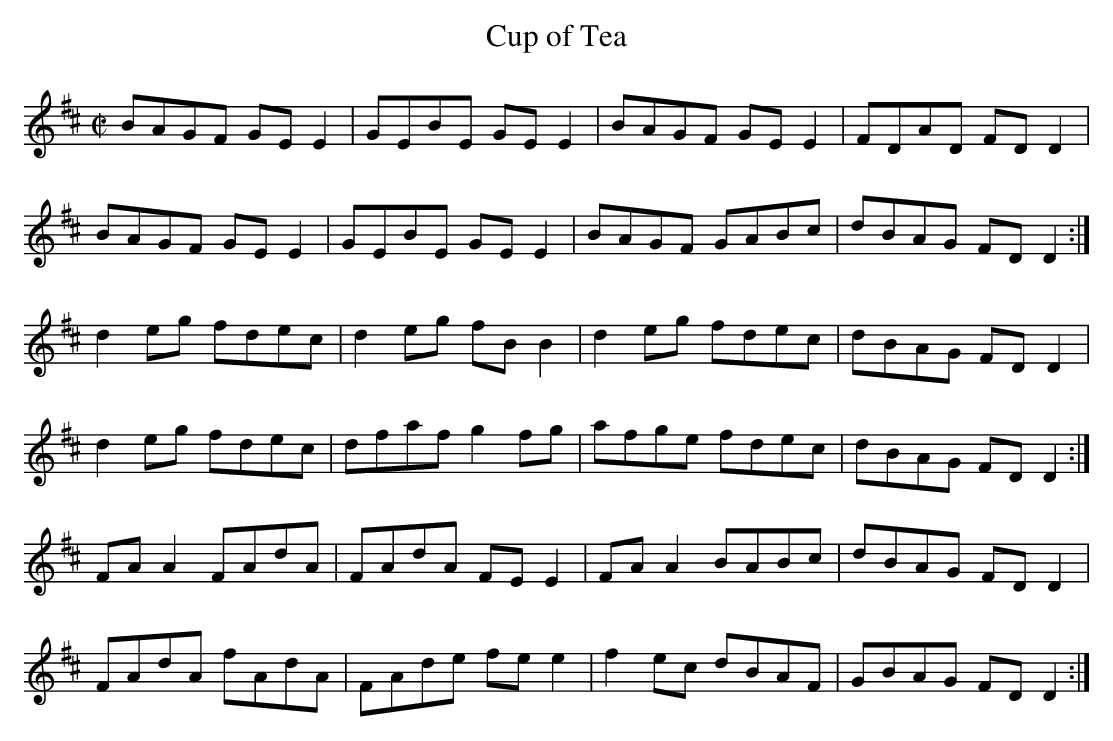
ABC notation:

X:1
T:Cup of Tea
M:C|
K:Edor
BAGF GEE2|GEBE GEE2|BAGF GEE2|FDAD FDD2|
BAGF GEE2|GEBE GEE2|BAGF GABc|dBAG FDD2:|
d2eg fdec|d2eg fBB2|d2eg fdec|dBAG FDD2|
d2eg fdec|dfaf g2fg|afge fdec|dBAG FDD2:|
FAA2 FAdA|FAdA FEE2|FAA2 BABc|dBAG FDD2|
FAdA fAdA|FAde fee2|f2ec dBAF|GBAG FDD2:|
